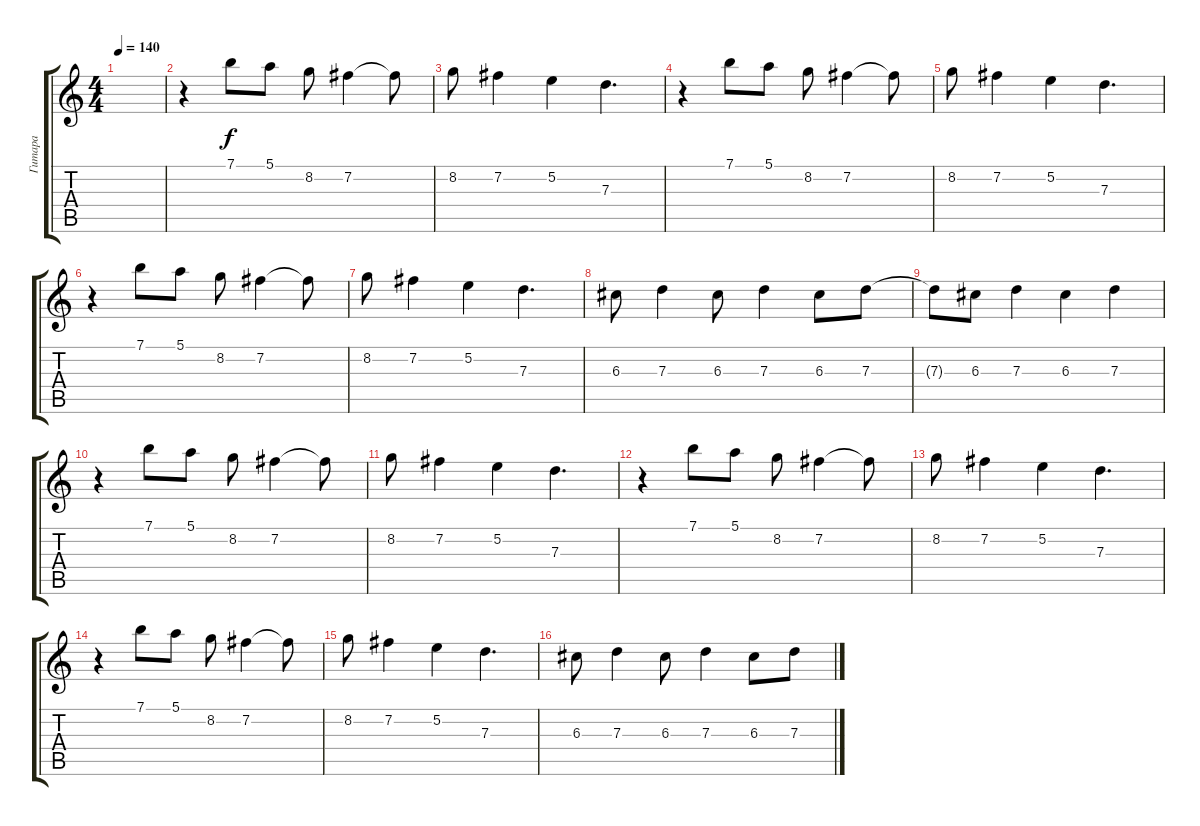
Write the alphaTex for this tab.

\track ("Гитара" "Гитара") {instrument overdrivenguitar}
\staff {score tabs}
\tuning (E4 B3 G3 D3 A2 E2) {hide}
\ts (4 4)
\tempo 140
\clef g2
\ks c
|
r.4 7.1.8 5.1.8 8.2.8 7.2.4 7.2{t}.8 |
8.2.8 7.2.4 5.2.4 7.3.4{d} |
r.4 7.1.8 5.1.8 8.2.8 7.2.4 7.2{t}.8 |
8.2.8 7.2.4 5.2.4 7.3.4{d} |
r.4 7.1.8 5.1.8 8.2.8 7.2.4 7.2{t}.8 |
8.2.8 7.2.4 5.2.4 7.3.4{d} |
6.3.8 7.3.4 6.3.8 7.3.4 6.3.8 7.3.8 |
7.3{t}.8 6.3.8 7.3.4 6.3.4 7.3.4 |
r.4 7.1.8 5.1.8 8.2.8 7.2.4 7.2{t}.8 |
8.2.8 7.2.4 5.2.4 7.3.4{d} |
r.4 7.1.8 5.1.8 8.2.8 7.2.4 7.2{t}.8 |
8.2.8 7.2.4 5.2.4 7.3.4{d} |
r.4 7.1.8 5.1.8 8.2.8 7.2.4 7.2{t}.8 |
8.2.8 7.2.4 5.2.4 7.3.4{d} |
6.3.8 7.3.4 6.3.8 7.3.4 6.3.8 7.3.8
